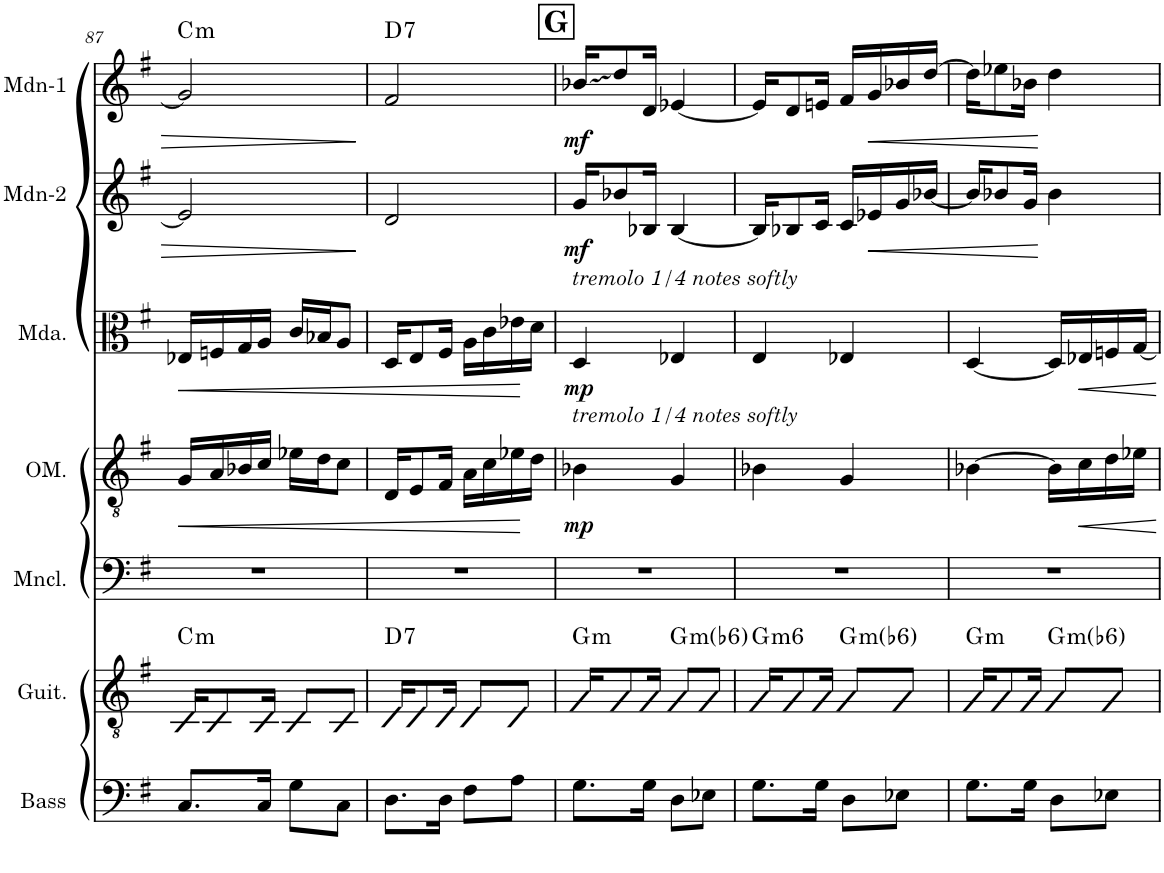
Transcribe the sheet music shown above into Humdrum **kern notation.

**kern	**kern	**harte	**kern	**kern	**dynam	**kern	**dynam	**kern	**dynam	**kern	**dynam	**harte
*part7	*part6	*part6	*part5	*part4	*part4	*part3	*part3	*part2	*part2	*part1	*part1	*part1
*staff7	*staff6	*	*staff5	*staff4	*staff4	*staff3	*staff3	*staff2	*staff2	*staff1	*staff1	*
*I"Acoustic Bass	*I"Acoustic Guitar	*	*I"Mandocello	*I"Octave Mandolin	*	*I"Mandola	*	*I"Mandolin-2	*	*I"Mandolin-1	*	*
*I'Bass	*I'Guit.	*	*I'Mncl.	*I'OM.	*	*I'Mda.	*	*I'Mdn-2	*	*I'Mdn-1	*	*
!!LO:PB:g=z
*clefF4	*clefGv2	*	*clefF4	*clefGv2	*	*clefC3	*	*clefG2	*	*clefG2	*	*
*Trd7c12	*	*	*	*	*	*	*	*	*	*	*	*
*k[f#]	*k[f#]	*	*k[f#]	*k[f#]	*	*k[f#]	*	*k[f#]	*	*k[f#]	*	*
*M2/4	*M2/4	*	*M2/4	*M2/4	*	*M2/4	*	*M2/4	*	*M2/4	*	*
=87	=87	=87	=87	=87	=87	=87	=87	=87	=87	=87	=87	=87
!	!	!LO:H:kt=m	!	!	!LO:HP:b	!	!LO:HP:b	!	!	!	!	!LO:H:kt=m
8.C/L	16C/KL	C:min	2r	16G/LL	<	16E-X/LL	<	2e-/]	.	2g/]	.	C:min
.	8C/	.	.	16A/	.	16Fn/	.	.	.	.	.	.
.	.	.	.	16B-X/	.	16G/	.	.	.	.	.	.
16C/Jk	16C/Jk	.	.	16c/JJ	.	16A/JJ	.	.	.	.	.	.
8G\L	8C/L	.	.	16e-X\LL	.	16c/LL	.	.	.	.	.	.
.	.	.	.	16d\J	.	16B-X/J	.	.	.	.	.	.
8C\J	8C/J	.	.	8c\J	.	8A/J	.	.	.	.	.	.
=88	=88	=88	=88	=88	=88	=88	=88	=88	=88	=88	=88	=88
!	!	!LO:H:kt=7	!	!	!	!	!	!	!	!	!	!LO:H:kt=7
8.D\L	16D/KL	D:7	2r	16D/KL	.	16D/KL	.	2d/	.	2f#/	.	D:7
.	8D/	.	.	8E/	.	8E/	.	.	.	.	.	.
16D\Jk	16D/Jk	.	.	16F#/Jk	.	16F#/Jk	.	.	.	.	.	.
8F#\L	8D/L	.	.	16A\LL	.	16A\LL	.	.	.	.	.	.
.	.	.	.	16c\	.	16c\	.	.	.	.	.	.
8A\J	8D/J	.	.	16e-X\	.	16e-X\	.	.	.	.	.	.
.	.	.	.	16d\JJ	[	16d\JJ	[	.	.	.	.	.
!!LO:REH:place=s1:a:B:cj:fs=14:t=G
=89	=89	=89	=89	=89	=89	=89	=89	=89	=89	=89	=89	=89
!	!	!	!	!	!	!LO:TX:a:i:t=tremolo 1/4 notes softly	!	!	!	!	!	!
!	!	!	!	!LO:TX:a:i:t=tremolo 1/4 notes softly	!	!	!	!	!	!	!	!
!	!	!LO:H:kt=m	!	!	!LO:DY:b	!	!LO:DY:b	!	!LO:DY:b	!	!LO:DY:b	!
8.G\L	16G/KL	G:min	2r	4B-X\	mp	4D/	mp	16g/KL	mf	16b-X/KL	mf	.
.	8G/	.	.	.	.	.	.	8b-X/	.	8dd/	.	.
16G\Jk	16G/Jk	.	.	.	.	.	.	16B-X/Jk	.	16d/Jk	.	.
!	!	!LO:H:kt=m	!	!	!	!	!	!	!	!	!	!
8D\L	8G/L	G:min(b6)	.	4G/	.	4E-X/	.	[4B-/	.	[4e-X/	.	.
8E-X\J	8G/J	.	.	.	.	.	.	.	.	.	.	.
=90	=90	=90	=90	=90	=90	=90	=90	=90	=90	=90	=90	=90
!	!	!LO:H:kt=m6	!	!	!	!	!	!	!	!	!	!
8.G\L	16G/KL	G:min6	2r	4B-X\	.	4E/	.	16B-/KL]	.	16e-/KL]	.	.
.	8G/	.	.	.	.	.	.	8B-X/	.	8d/	.	.
16G\Jk	16G/Jk	.	.	.	.	.	.	16c/Jk	.	16en/Jk	.	.
!	!	!LO:H:kt=m	!	!	!	!	!	!	!	!	!	!
8D\L	8G/L	G:min(b6)	.	4G/	.	4E-X/	.	16c/LL	.	16f#/LL	.	.
!	!	!	!	!	!	!	!	!	!LO:HP:b	!	!LO:HP:b	!
.	.	.	.	.	.	.	.	16e-X/	<	16g/	<	.
8E-X\J	8G/J	.	.	.	.	.	.	16g/	.	16b-X/	.	.
.	.	.	.	.	.	.	.	[16b-X/JJ	.	[16dd/JJ	.	.
=91	=91	=91	=91	=91	=91	=91	=91	=91	=91	=91	=91	=91
!	!	!LO:H:kt=m	!	!	!	!	!	!	!	!	!	!
8.G\L	16G/KL	G:min	2r	[4B-X\	.	[4D/	.	16b-/KL]	.	16dd\KL]	.	.
.	8G/	.	.	.	.	.	.	8b-X/	.	8ee-X\	.	.
16G\Jk	16G/Jk	.	.	.	.	.	.	16g/Jk	.	16b-X\Jk	.	.
!	!	!LO:H:kt=m	!	!	!	!	!	!	!	!	!	!
8D\L	8G/L	G:min(b6)	.	16B-\LL]	.	16D/LL]	.	4b-\	[	4dd\	[	.
.	.	.	.	16c\	.	16E-X/	.	.	.	.	.	.
8E-X\J	8G/J	.	.	16d\	.	16Fn/	.	.	.	.	.	.
.	.	.	.	16e-X\JJ	.	[16G/JJ	.	.	.	.	.	.
=	=	=	=	=	=	=	=	=	=	=	=	=
*-	*-	*-	*-	*-	*-	*-	*-	*-	*-	*-	*-	*-
